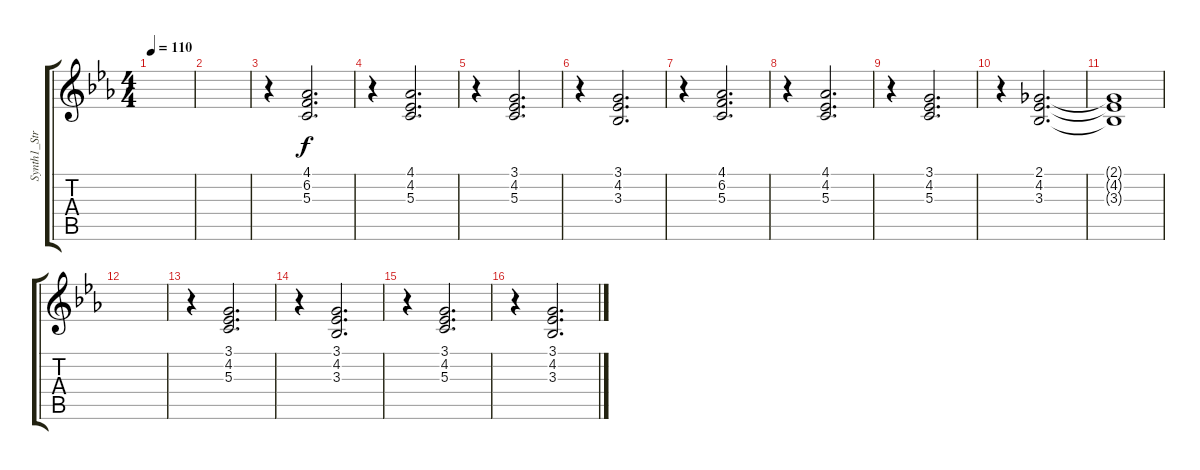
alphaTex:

\track ("Synth1_String" "Synth1_Str") {instrument stringensemble1}
\staff {score tabs}
\tuning (E4 B3 G3 D3 A2 E2) {hide}
\ts (4 4)
\tempo 110
\clef g2
\ks eb
|
|
r.4 (4.1 6.2 5.3).2{d} |
r.4 (4.1 4.2 5.3).2{d} |
r.4 (3.1 4.2 5.3).2{d} |
r.4 (3.1 4.2 3.3).2{d} |
r.4 (4.1 6.2 5.3).2{d} |
r.4 (4.1 4.2 5.3).2{d} |
r.4 (3.1 4.2 5.3).2{d} |
r.4 (2.1 4.2 3.3).2{d} |
(2.1{t} 4.2{t} 3.3{t}).1 |
|
r.4 (3.1 4.2 5.3).2{d} |
r.4 (3.1 4.2 3.3).2{d} |
r.4 (3.1 4.2 5.3).2{d} |
r.4 (3.1 4.2 3.3).2{d}
